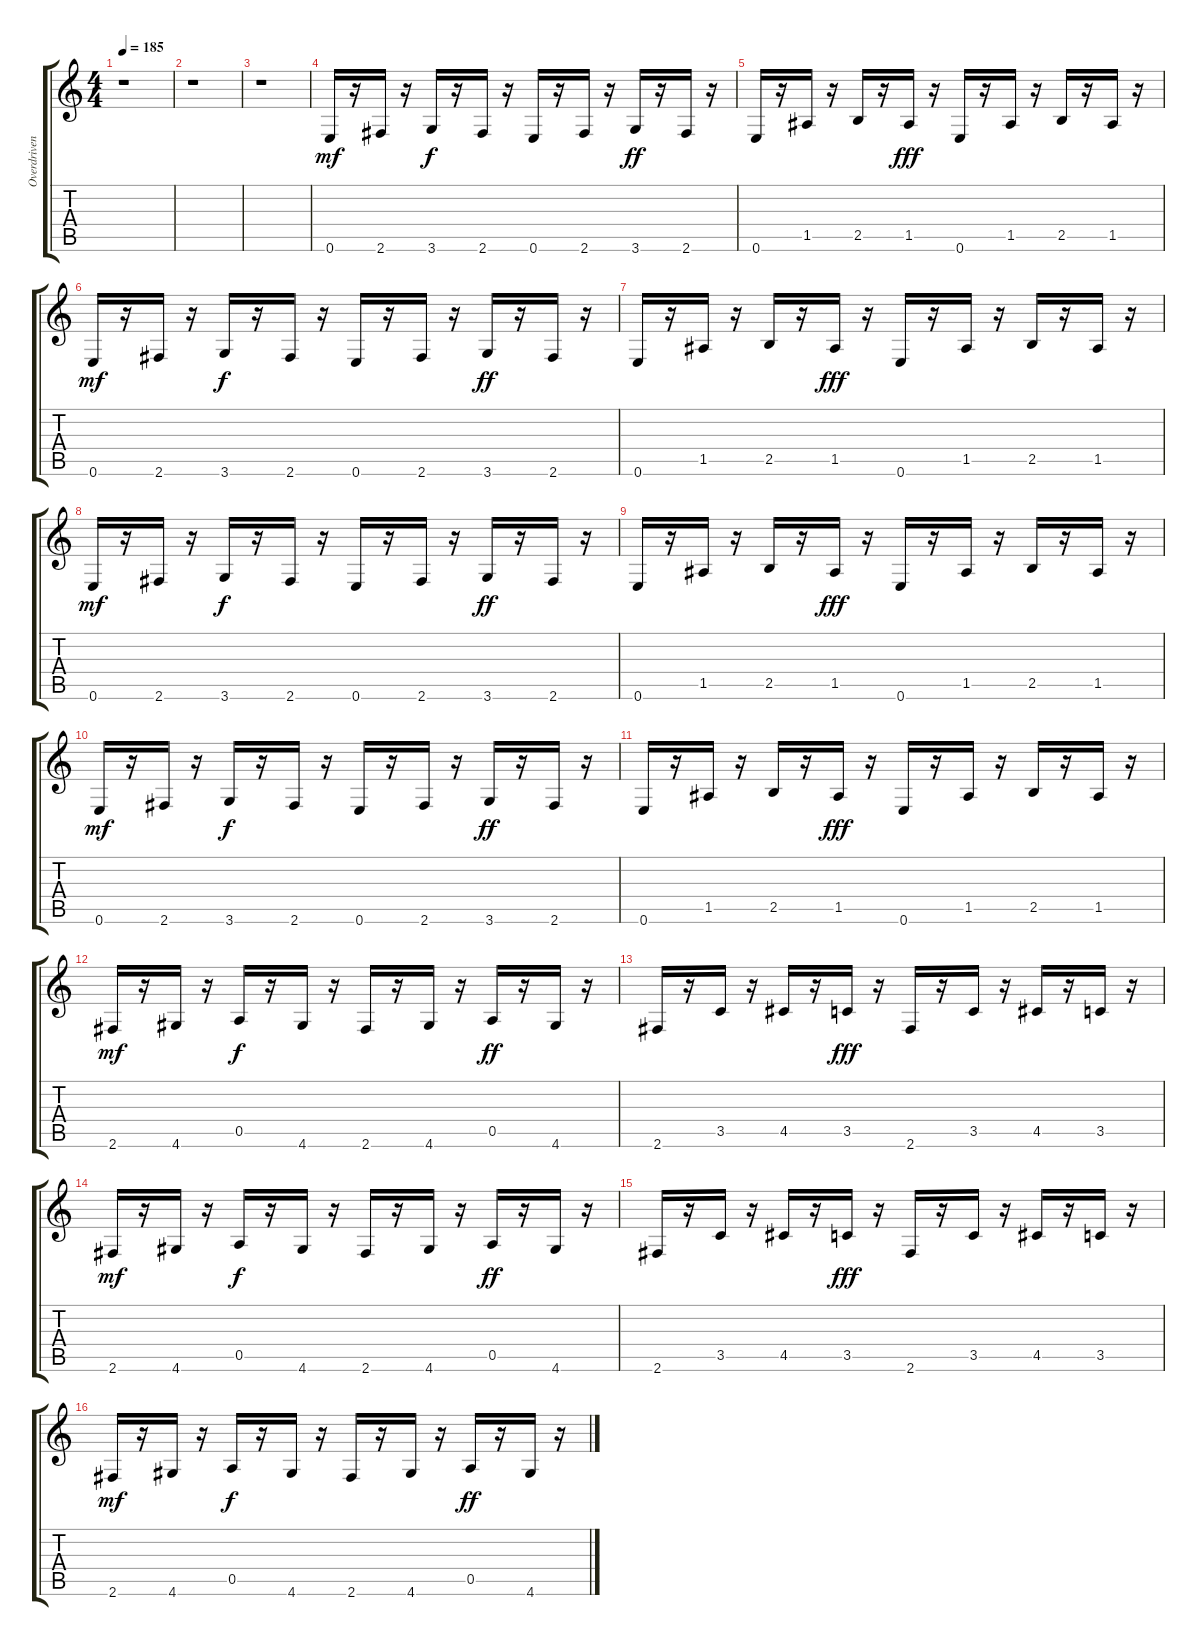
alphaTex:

\track ("Overdriven" "Overdriven") {instrument overdrivenguitar}
\staff {score tabs}
\tuning (E4 B3 G3 D3 A2 E2) {hide}
\ts (4 4)
\tempo 185
\clef g2
\ks c
r.1{dy fff} |
r.1 |
r.1 |
0.6.16{dy mf} r.16 2.6.16 r.16 3.6.16{dy f} r.16 2.6.16 r.16 0.6.16 r.16 2.6.16 r.16 3.6.16{dy ff} r.16 2.6.16 r.16 |
0.6.16 r.16 1.5.16 r.16 2.5.16 r.16 1.5.16{dy fff} r.16 0.6.16 r.16 1.5.16 r.16 2.5.16 r.16 1.5.16 r.16 |
0.6.16{dy mf} r.16 2.6.16 r.16 3.6.16{dy f} r.16 2.6.16 r.16 0.6.16 r.16 2.6.16 r.16 3.6.16{dy ff} r.16 2.6.16 r.16 |
0.6.16 r.16 1.5.16 r.16 2.5.16 r.16 1.5.16{dy fff} r.16 0.6.16 r.16 1.5.16 r.16 2.5.16 r.16 1.5.16 r.16 |
0.6.16{dy mf} r.16 2.6.16 r.16 3.6.16{dy f} r.16 2.6.16 r.16 0.6.16 r.16 2.6.16 r.16 3.6.16{dy ff} r.16 2.6.16 r.16 |
0.6.16 r.16 1.5.16 r.16 2.5.16 r.16 1.5.16{dy fff} r.16 0.6.16 r.16 1.5.16 r.16 2.5.16 r.16 1.5.16 r.16 |
0.6.16{dy mf} r.16 2.6.16 r.16 3.6.16{dy f} r.16 2.6.16 r.16 0.6.16 r.16 2.6.16 r.16 3.6.16{dy ff} r.16 2.6.16 r.16 |
0.6.16 r.16 1.5.16 r.16 2.5.16 r.16 1.5.16{dy fff} r.16 0.6.16 r.16 1.5.16 r.16 2.5.16 r.16 1.5.16 r.16 |
2.6.16{dy mf} r.16 4.6.16 r.16 0.5.16{dy f} r.16 4.6.16 r.16 2.6.16 r.16 4.6.16 r.16 0.5.16{dy ff} r.16 4.6.16 r.16 |
2.6.16 r.16 3.5.16 r.16 4.5.16 r.16 3.5.16{dy fff} r.16 2.6.16 r.16 3.5.16 r.16 4.5.16 r.16 3.5.16 r.16 |
2.6.16{dy mf} r.16 4.6.16 r.16 0.5.16{dy f} r.16 4.6.16 r.16 2.6.16 r.16 4.6.16 r.16 0.5.16{dy ff} r.16 4.6.16 r.16 |
2.6.16 r.16 3.5.16 r.16 4.5.16 r.16 3.5.16{dy fff} r.16 2.6.16 r.16 3.5.16 r.16 4.5.16 r.16 3.5.16 r.16 |
2.6.16{dy mf} r.16 4.6.16 r.16 0.5.16{dy f} r.16 4.6.16 r.16 2.6.16 r.16 4.6.16 r.16 0.5.16{dy ff} r.16 4.6.16 r.16
